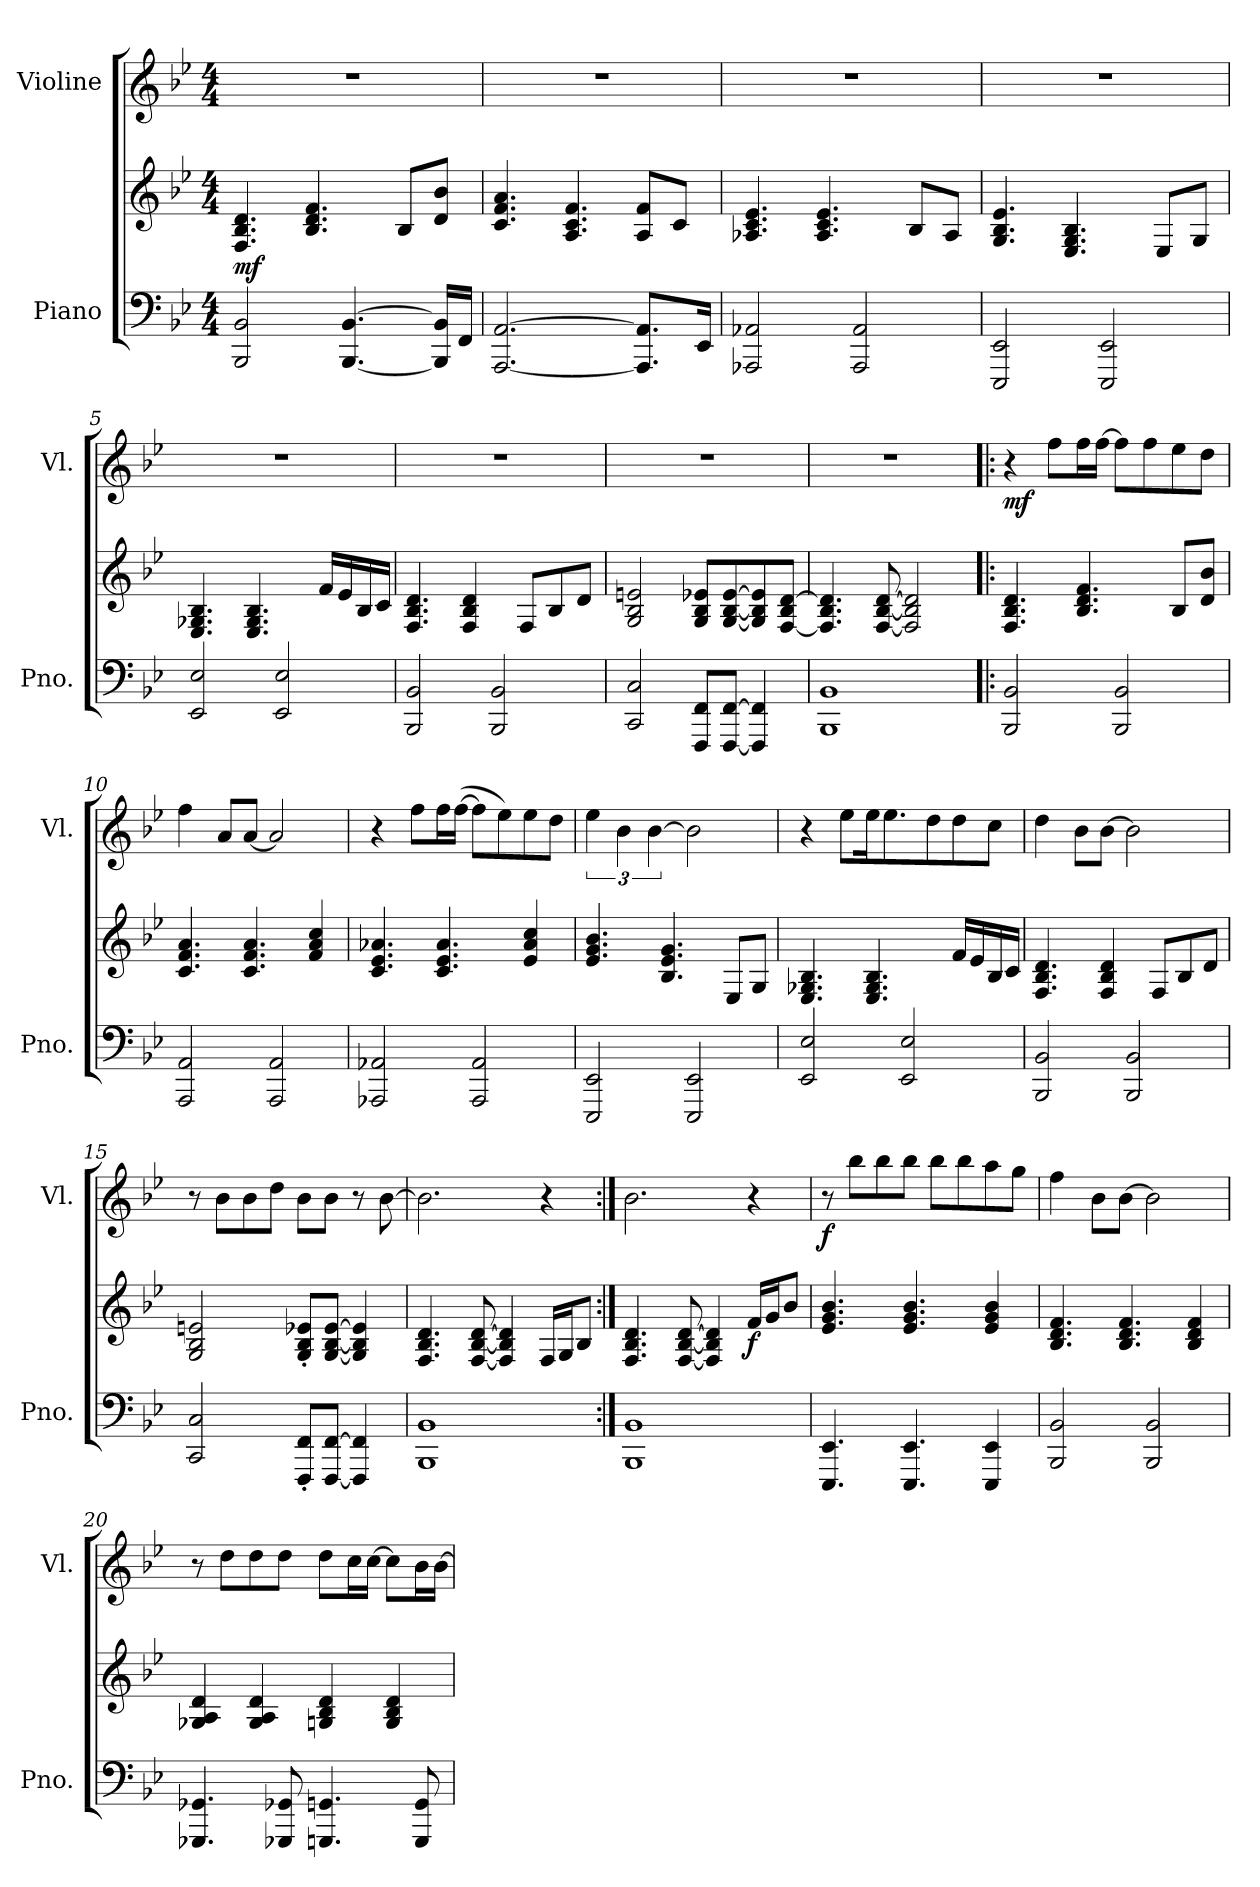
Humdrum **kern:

**kern	**kern	**dynam	**kern	**dynam
*part2	*part2	*part2	*part1	*part1
*staff3	*staff2	*staff2/3	*staff1	*staff1
*I"Piano	*	*	*I"Violine	*
*I'Pno.	*	*	*I'Vl.	*
*clefF4	*clefG2	*	*clefG2	*
*k[b-e-]	*k[b-e-]	*	*k[b-e-]	*
*M4/4	*M4/4	*	*M4/4	*
*MM80	*MM80	*	*MM80	*
=1	=1	=1	=1	=1
!	!	!LO:DY:a=2	!	!
2BBB-/ 2BB-/	4.F/ 4.B-/ 4.d/	mf	1r	.
.	4.B-/ 4.d/ 4.f/	.	.	.
[4.BBB-/ [4.BB-/	.	.	.	.
.	8B-/L	.	.	.
16BBB-/] 16BB-/]LL	8d/ 8b-/J	.	.	.
16FF/JJ	.	.	.	.
=2	=2	=2	=2	=2
[2.AAA/ [2.AA/	4.c/ 4.f/ 4.a/	.	1r	.
.	4.A/ 4.c/ 4.f/	.	.	.
8.AAA/] 8.AA/]L	8A/ 8f/L	.	.	.
.	8c/J	.	.	.
16EE-/Jk	.	.	.	.
=3	=3	=3	=3	=3
2AAA-X/ 2AA-X/	4.A-X/ 4.c/ 4.e-/	.	1r	.
.	4.A-/ 4.c/ 4.e-/	.	.	.
2AAA-/ 2AA-/	.	.	.	.
.	8B-/L	.	.	.
.	8A-/J	.	.	.
=4	=4	=4	=4	=4
2EEE-/ 2EE-/	4.G/ 4.B-/ 4.e-/	.	1r	.
.	4.E-/ 4.G/ 4.B-/	.	.	.
2EEE-/ 2EE-/	.	.	.	.
.	8E-/L	.	.	.
.	8G/J	.	.	.
=5	=5	=5	=5	=5
2EE-/ 2E-/	4.E-/ 4.G-X/ 4.B-/	.	1r	.
.	4.E-/ 4.G-/ 4.B-/	.	.	.
2EE-/ 2E-/	.	.	.	.
.	16f/LL	.	.	.
.	16e-/	.	.	.
.	16B-/	.	.	.
.	16c/JJ	.	.	.
!!LO:LB:g=z
=6	=6	=6	=6	=6
2BBB-/ 2BB-/	4.F/ 4.B-/ 4.d/	.	1r	.
.	4F/ 4B-/ 4d/	.	.	.
2BBB-/ 2BB-/	.	.	.	.
.	8F/L	.	.	.
.	8B-/	.	.	.
.	8d/J	.	.	.
=7	=7	=7	=7	=7
2CC/ 2C/	2G/ 2B-/ 2en/	.	1r	.
8FFF/ 8FF/L	8G/ 8B-/ 8e-X/L	.	.	.
[8FFF/ [8FF/J	[8G/ [8B-/ [8e-/	.	.	.
4FFF/] 4FF/]	8G/] 8B-/] 8e-/]	.	.	.
.	[8F/ 8B-/ [8d/J	.	.	.
=8	=8	=8	=8	=8
1BBB- 1BB-	4.F/] 4.B-/ 4.d/]	.	1r	.
.	[8F/ [8B-/ [8d/	.	.	.
.	2F/] 2B-/] 2d/]	.	.	.
=9!|:	=9!|:	=9!|:	=9!|:	=9!|:
!	!	!	!	!LO:DY:b
2BBB-/ 2BB-/	4.F/ 4.B-/ 4.d/	.	4r	mf
.	.	.	8ff\L	.
.	4.B-/ 4.d/ 4.f/	.	16ff\L	.
.	.	.	[16ff\JJ	.
2BBB-/ 2BB-/	.	.	8ff\L]	.
.	.	.	8ff\	.
.	8B-/L	.	8ee-\	.
.	8d/ 8b-/J	.	8dd\J	.
=10	=10	=10	=10	=10
2AAA/ 2AA/	4.c/ 4.f/ 4.a/	.	4ff\	.
.	.	.	8a/L	.
.	4.c/ 4.f/ 4.a/	.	[8a/J	.
2AAA/ 2AA/	.	.	2a/]	.
.	4f/ 4a/ 4cc/	.	.	.
!!LO:LB:g=z
=11	=11	=11	=11	=11
2AAA-X/ 2AA-X/	4.c/ 4.e-/ 4.a-X/	.	4r	.
.	.	.	8ff\L	.
.	4.c/ 4.e-/ 4.a-/	.	16ff\L	.
.	.	.	([16ff\JJ	.
2AAA-/ 2AA-/	.	.	8ff\L]	.
.	.	.	8ee-\)	.
.	4e-/ 4a-/ 4cc/	.	8ee-\	.
.	.	.	8dd\J	.
=12	=12	=12	=12	=12
2EEE-/ 2EE-/	4.e-/ 4.g/ 4.b-/	.	6ee-\	.
.	.	.	6b-\	.
.	.	.	[6b-\	.
.	4.B-/ 4.e-/ 4.g/	.	.	.
2EEE-/ 2EE-/	.	.	2b-\]	.
.	8E-/L	.	.	.
.	8G/J	.	.	.
=13	=13	=13	=13	=13
2EE-/ 2E-/	4.E-/ 4.G-X/ 4.B-/	.	4r	.
.	.	.	8ee-\L	.
.	4.E-/ 4.G-/ 4.B-/	.	16ee-\K	.
.	.	.	8.ee-\	.
2EE-/ 2E-/	.	.	.	.
.	.	.	8dd\	.
.	16f/LL	.	8dd\	.
.	16e-/	.	.	.
.	16B-/	.	8cc\J	.
.	16c/JJ	.	.	.
=14	=14	=14	=14	=14
2BBB-/ 2BB-/	4.F/ 4.B-/ 4.d/	.	4dd\	.
.	.	.	8b-\L	.
.	4F/ 4B-/ 4d/	.	[8b-\J	.
2BBB-/ 2BB-/	.	.	2b-\]	.
.	8F/L	.	.	.
.	8B-/	.	.	.
.	8d/J	.	.	.
=15	=15	=15	=15	=15
2CC/ 2C/	2G/ 2B-/ 2en/	.	8r	.
.	.	.	8b-\L	.
.	.	.	8b-\	.
.	.	.	8dd\J	.
8FFF/' 8FF/'L	8G/' 8B-/' 8e-X/'L	.	8b-\L	.
[8FFF/ [8FF/J	[8G/ [8B-/ [8e-/J	.	8b-\J	.
4FFF/] 4FF/]	4G/] 4B-/] 4e-/]	.	8r	.
.	.	.	[8b-\	.
!!LO:PB:g=z
=16	=16	=16	=16	=16
1BBB- 1BB-	4.F/ 4.B-/ 4.d/	.	2.b-\]	.
.	[8F/ [8B-/ [8d/	.	.	.
.	4F/] 4B-/] 4d/]	.	.	.
.	16F/LL	.	4r	.
.	16G/J	.	.	.
.	8B-/J	.	.	.
=17:|!	=17:|!	=17:|!	=17:|!	=17:|!
1BBB- 1BB-	4.F/ 4.B-/ 4.d/	.	2.b-\	.
.	[8F/ [8B-/ [8d/	.	.	.
.	4F/] 4B-/] 4d/]	.	.	.
!	!	!LO:DY:b	!	!
.	16f/LL	f	4r	.
.	16g/J	.	.	.
.	8b-/J	.	.	.
=18	=18	=18	=18	=18
!	!	!	!	!LO:DY:b
4.EEE-/ 4.EE-/	4.e-/ 4.g/ 4.b-/	.	8r	f
.	.	.	8bb-\L	.
.	.	.	8bb-\	.
4.EEE-/ 4.EE-/	4.e-/ 4.g/ 4.b-/	.	8bb-\J	.
.	.	.	8bb-\L	.
.	.	.	8bb-\	.
4EEE-/ 4EE-/	4e-/ 4g/ 4b-/	.	8aa\	.
.	.	.	8gg\J	.
=19	=19	=19	=19	=19
2BBB-/ 2BB-/	4.B-/ 4.d/ 4.f/	.	4ff\	.
.	.	.	8b-\L	.
.	4.B-/ 4.d/ 4.f/	.	[8b-\J	.
2BBB-/ 2BB-/	.	.	2b-\]	.
.	4B-/ 4d/ 4f/	.	.	.
!!LO:LB:g=z
=20	=20	=20	=20	=20
4.GGG-X/ 4.GG-X/	4G-X/ 4A/ 4d/	.	8r	.
.	.	.	8dd\L	.
.	4G-/ 4A/ 4d/	.	8dd\	.
8GGG-X/ 8GG-X/	.	.	8dd\J	.
4.GGGn/ 4.GGn/	4Gn/ 4B-/ 4d/	.	8dd\L	.
.	.	.	16cc\L	.
.	.	.	[16cc\JJ	.
.	4G/ 4B-/ 4d/	.	8cc\L]	.
8GGG/ 8GG/	.	.	16b-\L	.
.	.	.	[16b-\JJ	.
=	=	=	=	=
*-	*-	*-	*-	*-
